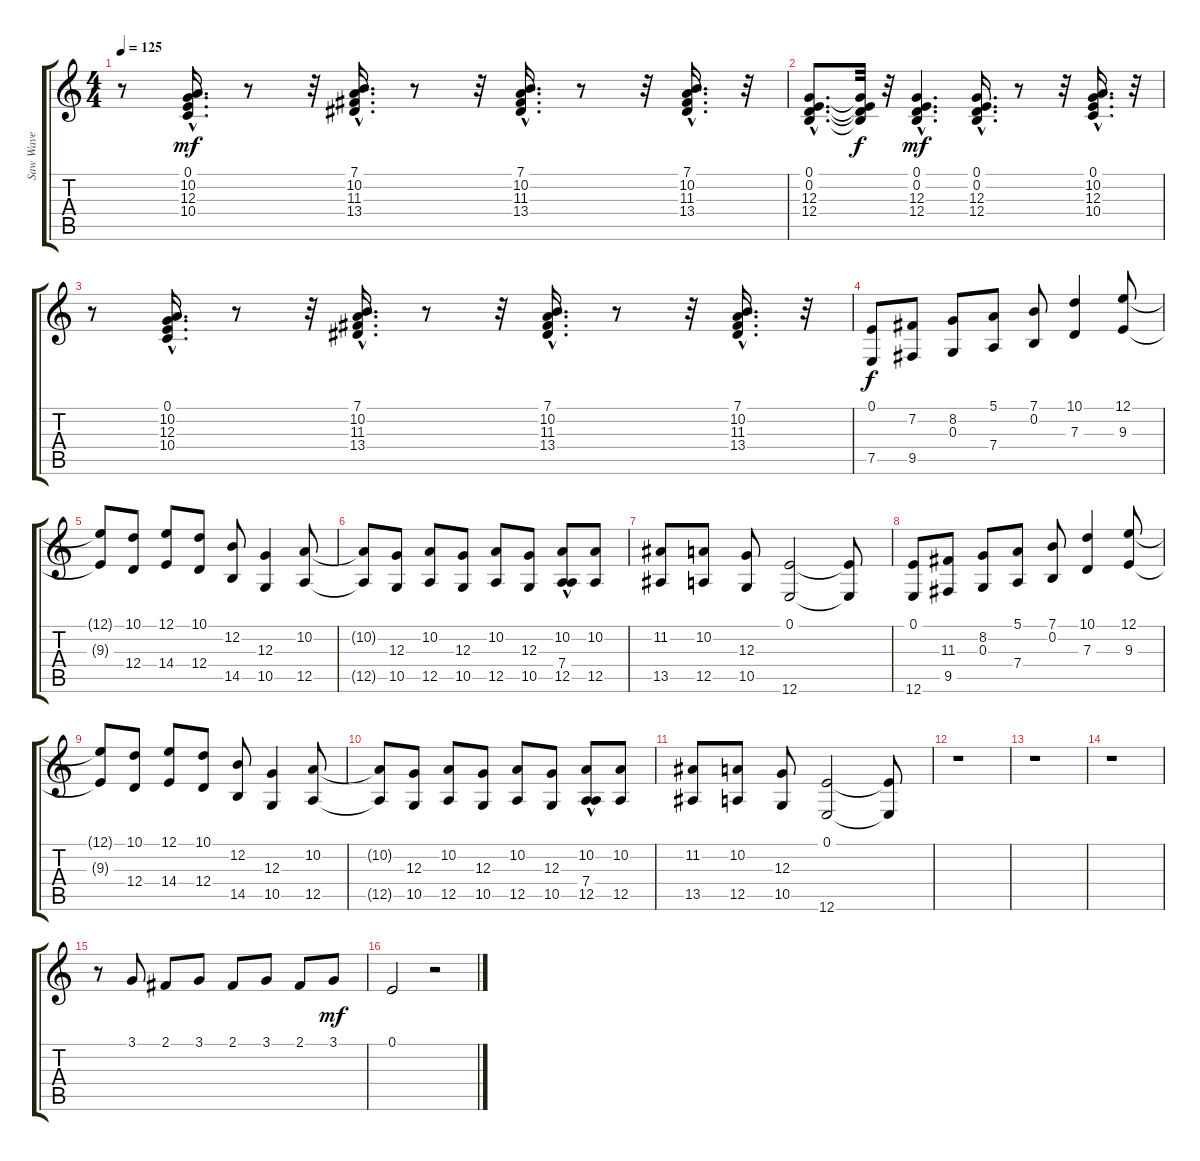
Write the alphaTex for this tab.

\track ("Saw Wave" "Saw Wave") {instrument lead2sawtooth}
\staff {score tabs}
\tuning (E4 B3 G3 D3 A2 E2) {hide}
\ts (4 4)
\tempo 125
\clef g2
\ks c
r.8{dy mf} (0.1{hac} 10.2{hac} 12.3{hac} 10.4{hac}).16{d} r.8 r.32 (7.1{hac} 10.2{hac} 11.3{hac} 13.4{hac}).16{d} r.8 r.32 (7.1{hac} 10.2{hac} 11.3{hac} 13.4{hac}).16{d} r.8 r.32 (7.1{hac} 10.2{hac} 11.3{hac} 13.4{hac}).16{d} r.32 |
(0.1{hac} 0.2{hac} 12.3{hac} 12.4{hac}).8{d} (0.1{t} 0.2{t} 12.3{t} 12.4{t}).32{dy f} r.32 (0.1{hac} 0.2{hac} 12.3{hac} 12.4{hac}).4{d dy mf} (0.1{hac} 0.2{hac} 12.3{hac} 12.4{hac}).16{d} r.8 r.32 (0.1{hac} 10.2{hac} 12.3{hac} 10.4{hac}).16{d} r.32 |
r.8 (0.1{hac} 10.2{hac} 12.3{hac} 10.4{hac}).16{d} r.8 r.32 (7.1{hac} 10.2{hac} 11.3{hac} 13.4{hac}).16{d} r.8 r.32 (7.1{hac} 10.2{hac} 11.3{hac} 13.4{hac}).16{d} r.8 r.32 (7.1{hac} 10.2{hac} 11.3{hac} 13.4{hac}).16{d} r.32 |
(0.1 7.5).8{dy f} (7.2 9.5).8 (8.2 0.3).8 (5.1 7.4).8 (7.1 0.2).8 (10.1 7.3).4 (12.1 9.3).8 |
(12.1{t} 9.3{t}).8 (10.1 12.4).8 (12.1 14.4).8 (10.1 12.4).8 (12.2 14.5).8 (12.3 10.5).4 (10.2 12.5).8 |
(10.2{t} 12.5{t}).8 (12.3 10.5).8 (10.2 12.5).8 (12.3 10.5).8 (10.2 12.5).8 (12.3 10.5).8 (10.2 7.4{hac} 12.5{hac}).8 (10.2 12.5).8 |
(11.2 13.5).8 (10.2 12.5).8 (12.3 10.5).8 (0.1 12.6).2 (0.1{t} 12.6{t}).8 |
(0.1 12.6).8 (11.3 9.5).8 (8.2 0.3).8 (5.1 7.4).8 (7.1 0.2).8 (10.1 7.3).4 (12.1 9.3).8 |
(12.1{t} 9.3{t}).8 (10.1 12.4).8 (12.1 14.4).8 (10.1 12.4).8 (12.2 14.5).8 (12.3 10.5).4 (10.2 12.5).8 |
(10.2{t} 12.5{t}).8 (12.3 10.5).8 (10.2 12.5).8 (12.3 10.5).8 (10.2 12.5).8 (12.3 10.5).8 (10.2 7.4{hac} 12.5{hac}).8 (10.2 12.5).8 |
(11.2 13.5).8 (10.2 12.5).8 (12.3 10.5).8 (0.1 12.6).2 (0.1{t} 12.6{t}).8 |
r.1 |
r.1 |
r.1 |
r.8 3.1.8 2.1.8 3.1.8 2.1.8 3.1.8 2.1.8 3.1.8{dy mf} |
0.1.2 r.2
